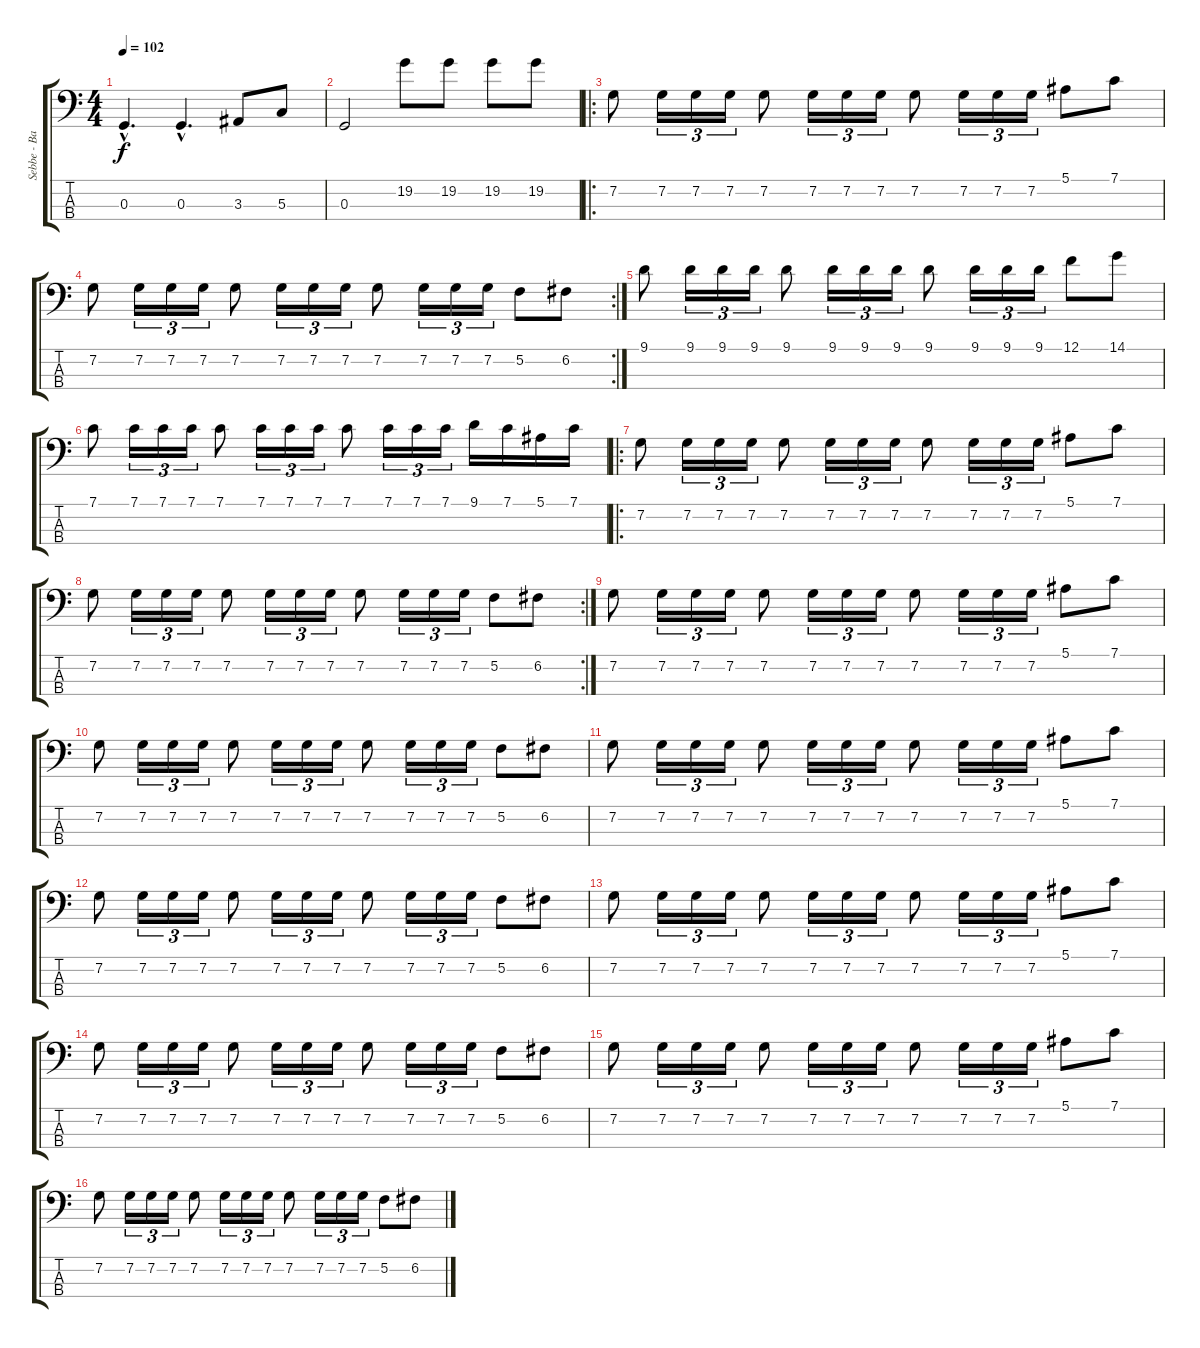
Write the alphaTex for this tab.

\track ("Sebbe - Bass" "Sebbe - Ba") {instrument electricbassfinger}
\staff {score tabs}
\tuning (F2 C2 G1 D1) {hide}
\ts (4 4)
\tempo 102
\clef f4
\ks c
0.3{hac}.4{d dy f} 0.3{hac}.4{d} 3.3.8 5.3.8 |
0.3.2 19.2.8 19.2.8 19.2.8 19.2.8 |
\ro
7.2.8 7.2.16{tu (3 2)} 7.2.16{tu (3 2)} 7.2.16{tu (3 2)} 7.2.8 7.2.16{tu (3 2)} 7.2.16{tu (3 2)} 7.2.16{tu (3 2)} 7.2.8 7.2.16{tu (3 2)} 7.2.16{tu (3 2)} 7.2.16{tu (3 2)} 5.1.8 7.1.8 |
\rc 2
7.2.8 7.2.16{tu (3 2)} 7.2.16{tu (3 2)} 7.2.16{tu (3 2)} 7.2.8 7.2.16{tu (3 2)} 7.2.16{tu (3 2)} 7.2.16{tu (3 2)} 7.2.8 7.2.16{tu (3 2)} 7.2.16{tu (3 2)} 7.2.16{tu (3 2)} 5.2.8 6.2.8 |
9.1.8 9.1.16{tu (3 2)} 9.1.16{tu (3 2)} 9.1.16{tu (3 2)} 9.1.8 9.1.16{tu (3 2)} 9.1.16{tu (3 2)} 9.1.16{tu (3 2)} 9.1.8 9.1.16{tu (3 2)} 9.1.16{tu (3 2)} 9.1.16{tu (3 2)} 12.1.8 14.1.8 |
7.1.8 7.1.16{tu (3 2)} 7.1.16{tu (3 2)} 7.1.16{tu (3 2)} 7.1.8 7.1.16{tu (3 2)} 7.1.16{tu (3 2)} 7.1.16{tu (3 2)} 7.1.8 7.1.16{tu (3 2)} 7.1.16{tu (3 2)} 7.1.16{tu (3 2)} 9.1.16 7.1.16 5.1.16 7.1.16 |
\ro
7.2.8 7.2.16{tu (3 2)} 7.2.16{tu (3 2)} 7.2.16{tu (3 2)} 7.2.8 7.2.16{tu (3 2)} 7.2.16{tu (3 2)} 7.2.16{tu (3 2)} 7.2.8 7.2.16{tu (3 2)} 7.2.16{tu (3 2)} 7.2.16{tu (3 2)} 5.1.8 7.1.8 |
\rc 2
7.2.8 7.2.16{tu (3 2)} 7.2.16{tu (3 2)} 7.2.16{tu (3 2)} 7.2.8 7.2.16{tu (3 2)} 7.2.16{tu (3 2)} 7.2.16{tu (3 2)} 7.2.8 7.2.16{tu (3 2)} 7.2.16{tu (3 2)} 7.2.16{tu (3 2)} 5.2.8 6.2.8 |
7.2.8 7.2.16{tu (3 2)} 7.2.16{tu (3 2)} 7.2.16{tu (3 2)} 7.2.8 7.2.16{tu (3 2)} 7.2.16{tu (3 2)} 7.2.16{tu (3 2)} 7.2.8 7.2.16{tu (3 2)} 7.2.16{tu (3 2)} 7.2.16{tu (3 2)} 5.1.8 7.1.8 |
7.2.8 7.2.16{tu (3 2)} 7.2.16{tu (3 2)} 7.2.16{tu (3 2)} 7.2.8 7.2.16{tu (3 2)} 7.2.16{tu (3 2)} 7.2.16{tu (3 2)} 7.2.8 7.2.16{tu (3 2)} 7.2.16{tu (3 2)} 7.2.16{tu (3 2)} 5.2.8 6.2.8 |
7.2.8 7.2.16{tu (3 2)} 7.2.16{tu (3 2)} 7.2.16{tu (3 2)} 7.2.8 7.2.16{tu (3 2)} 7.2.16{tu (3 2)} 7.2.16{tu (3 2)} 7.2.8 7.2.16{tu (3 2)} 7.2.16{tu (3 2)} 7.2.16{tu (3 2)} 5.1.8 7.1.8 |
7.2.8 7.2.16{tu (3 2)} 7.2.16{tu (3 2)} 7.2.16{tu (3 2)} 7.2.8 7.2.16{tu (3 2)} 7.2.16{tu (3 2)} 7.2.16{tu (3 2)} 7.2.8 7.2.16{tu (3 2)} 7.2.16{tu (3 2)} 7.2.16{tu (3 2)} 5.2.8 6.2.8 |
7.2.8 7.2.16{tu (3 2)} 7.2.16{tu (3 2)} 7.2.16{tu (3 2)} 7.2.8 7.2.16{tu (3 2)} 7.2.16{tu (3 2)} 7.2.16{tu (3 2)} 7.2.8 7.2.16{tu (3 2)} 7.2.16{tu (3 2)} 7.2.16{tu (3 2)} 5.1.8 7.1.8 |
7.2.8 7.2.16{tu (3 2)} 7.2.16{tu (3 2)} 7.2.16{tu (3 2)} 7.2.8 7.2.16{tu (3 2)} 7.2.16{tu (3 2)} 7.2.16{tu (3 2)} 7.2.8 7.2.16{tu (3 2)} 7.2.16{tu (3 2)} 7.2.16{tu (3 2)} 5.2.8 6.2.8 |
7.2.8 7.2.16{tu (3 2)} 7.2.16{tu (3 2)} 7.2.16{tu (3 2)} 7.2.8 7.2.16{tu (3 2)} 7.2.16{tu (3 2)} 7.2.16{tu (3 2)} 7.2.8 7.2.16{tu (3 2)} 7.2.16{tu (3 2)} 7.2.16{tu (3 2)} 5.1.8 7.1.8 |
7.2.8 7.2.16{tu (3 2)} 7.2.16{tu (3 2)} 7.2.16{tu (3 2)} 7.2.8 7.2.16{tu (3 2)} 7.2.16{tu (3 2)} 7.2.16{tu (3 2)} 7.2.8 7.2.16{tu (3 2)} 7.2.16{tu (3 2)} 7.2.16{tu (3 2)} 5.2.8 6.2.8
